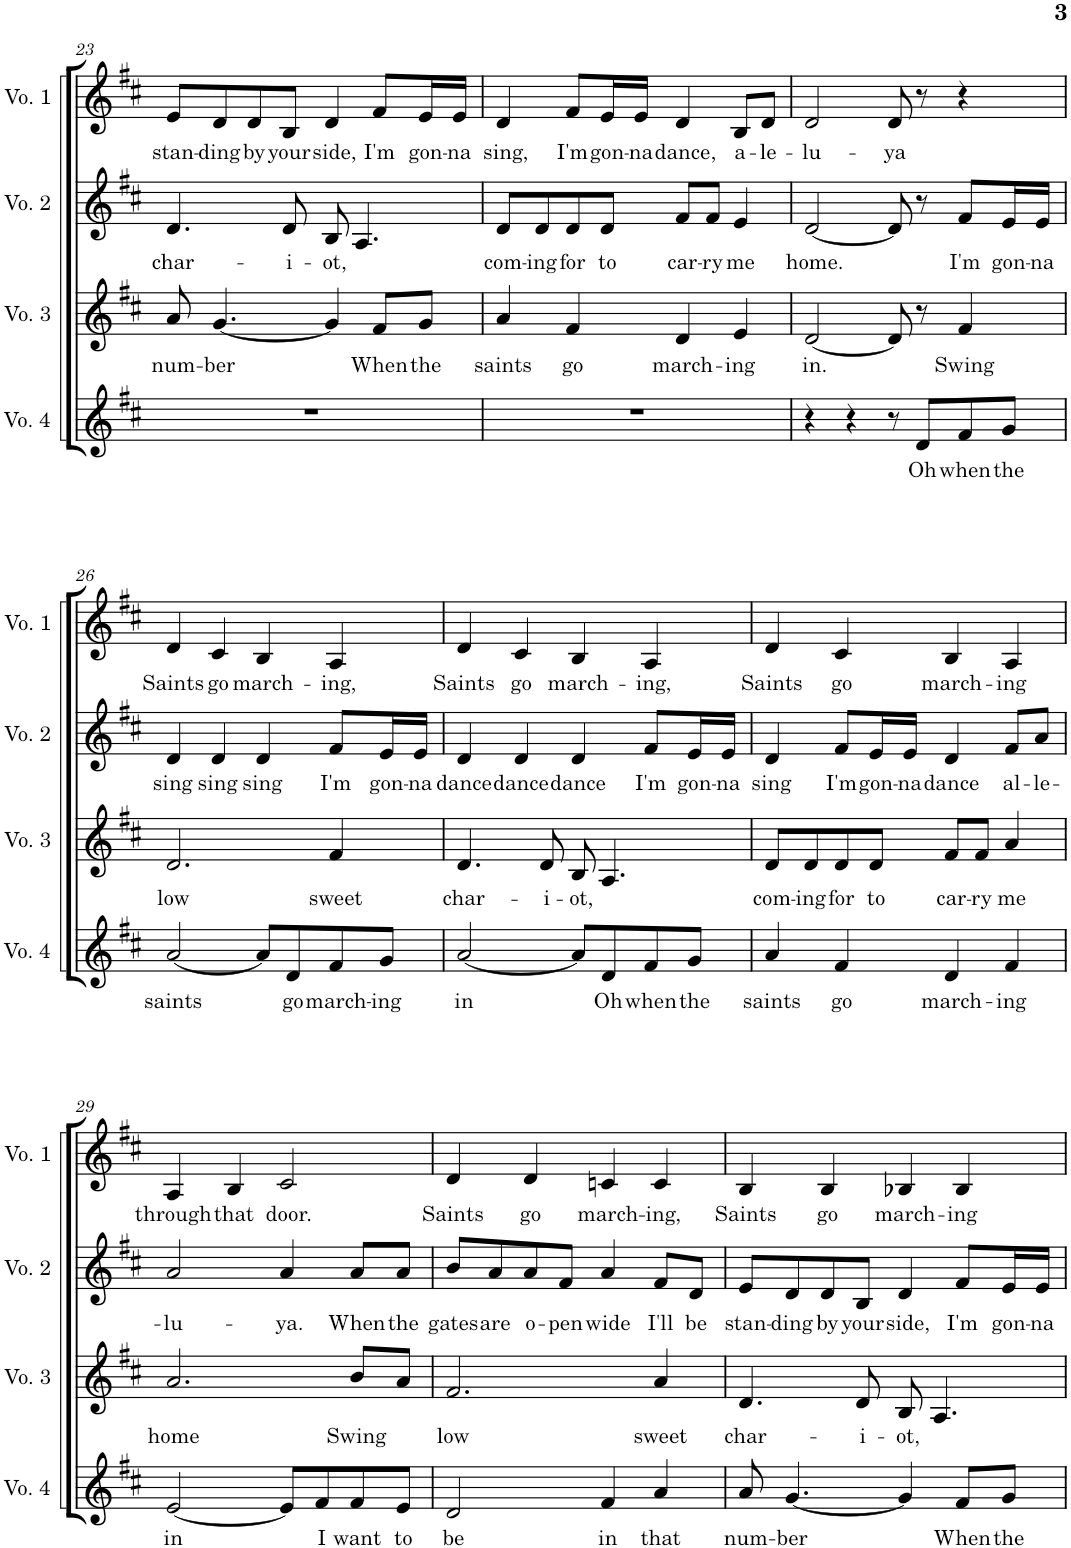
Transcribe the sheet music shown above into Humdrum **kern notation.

**kern	**text	**kern	**text	**kern	**text	**kern	**text
*part4	*part4	*part3	*part3	*part2	*part2	*part1	*part1
*staff4	*staff4	*staff3	*staff3	*staff2	*staff2	*staff1	*staff1
*I"Voice 4	*	*I"Voice 3	*	*I"Voice 2	*	*I"Voice 1	*
*I'Vo. 4	*	*I'Vo. 3	*	*I'Vo. 2	*	*I'Vo. 1	*
!!LO:PB:g=z
*clefG2	*	*clefG2	*	*clefG2	*	*clefG2	*
*k[f#c#]	*	*k[f#c#]	*	*k[f#c#]	*	*k[f#c#]	*
*M4/4	*	*M4/4	*	*M4/4	*	*M4/4	*
=23	=23	=23	=23	=23	=23	=23	=23
!	!	!	!LO:LY:b	!	!LO:LY:b	!	!LO:LY:b
1r	.	8a/	num-	4.d/	char-	8e/L	stan-
!	!	!	!LO:LY:b	!	!	!	!LO:LY:b
.	.	[4.g/	-ber	.	.	8d/	-ding
!	!	!	!	!	!	!	!LO:LY:b
.	.	.	.	.	.	8d/	by
!	!	!	!	!	!LO:LY:b	!	!LO:LY:b
.	.	.	.	8d/	-i-	8B/J	your
!	!	!	!	!	!LO:LY:b	!	!LO:LY:b
.	.	4g/]	.	8B/	-ot,	4d/	side,
.	.	.	.	4.A/	.	.	.
!	!	!	!LO:LY:b	!	!	!	!LO:LY:b
.	.	8f#/L	When	.	.	8f#/L	I'm
!	!	!	!LO:LY:b	!	!	!	!LO:LY:b
.	.	8g/J	the	.	.	16e/L	gon-
!	!	!	!	!	!	!	!LO:LY:b
.	.	.	.	.	.	16e/JJ	-na
=24	=24	=24	=24	=24	=24	=24	=24
!	!	!	!LO:LY:b	!	!LO:LY:b	!	!LO:LY:b
1r	.	4a/	saints	8d/L	com-	4d/	sing,
!	!	!	!	!	!LO:LY:b	!	!
.	.	.	.	8d/	-ing	.	.
!	!	!	!LO:LY:b	!	!LO:LY:b	!	!LO:LY:b
.	.	4f#/	go	8d/	for	8f#/L	I'm
!	!	!	!	!	!LO:LY:b	!	!LO:LY:b
.	.	.	.	8d/J	to	16e/L	gon-
!	!	!	!	!	!	!	!LO:LY:b
.	.	.	.	.	.	16e/JJ	-na
!	!	!	!LO:LY:b	!	!LO:LY:b	!	!LO:LY:b
.	.	4d/	march-	8f#/L	car-	4d/	dance,
!	!	!	!	!	!LO:LY:b	!	!
.	.	.	.	8f#/J	-ry	.	.
!	!	!	!LO:LY:b	!	!LO:LY:b	!	!LO:LY:b
.	.	4e/	-ing	4e/	me	8B/L	a-
!	!	!	!	!	!	!	!LO:LY:b
.	.	.	.	.	.	8d/J	-le-
=25	=25	=25	=25	=25	=25	=25	=25
!	!	!	!LO:LY:b	!	!LO:LY:b	!	!LO:LY:b
4r	.	[2d/	in.	[2d/	home.	2d/	-lu-
4r	.	.	.	.	.	.	.
!	!	!	!	!	!	!	!LO:LY:b
8r	.	8d/]	.	8d/]	.	8d/	-ya
!	!LO:LY:b	!	!	!	!	!	!
8d/L	Oh	8r	.	8r	.	8r	.
!	!LO:LY:b	!	!LO:LY:b	!	!LO:LY:b	!	!
8f#/	when	4f#/	Swing	8f#/L	I'm	4r	.
!	!LO:LY:b	!	!	!	!LO:LY:b	!	!
8g/J	the	.	.	16e/L	gon-	.	.
!	!	!	!	!	!LO:LY:b	!	!
.	.	.	.	16e/JJ	-na	.	.
!!LO:LB:g=z
=26	=26	=26	=26	=26	=26	=26	=26
!	!LO:LY:b	!	!LO:LY:b	!	!LO:LY:b	!	!LO:LY:b
[2a/	saints	2.d/	low	4d/	sing	4d/	Saints
!	!	!	!	!	!LO:LY:b	!	!LO:LY:b
.	.	.	.	4d/	sing	4c#/	go
!	!	!	!	!	!LO:LY:b	!	!LO:LY:b
8a/L]	.	.	.	4d/	sing	4B/	march-
!	!LO:LY:b	!	!	!	!	!	!
8d/	go	.	.	.	.	.	.
!	!LO:LY:b	!	!LO:LY:b	!	!LO:LY:b	!	!LO:LY:b
8f#/	march-	4f#/	sweet	8f#/L	I'm	4A/	-ing,
!	!LO:LY:b	!	!	!	!LO:LY:b	!	!
8g/J	-ing	.	.	16e/L	gon-	.	.
!	!	!	!	!	!LO:LY:b	!	!
.	.	.	.	16e/JJ	-na	.	.
=27	=27	=27	=27	=27	=27	=27	=27
!	!LO:LY:b	!	!LO:LY:b	!	!LO:LY:b	!	!LO:LY:b
[2a/	in	4.d/	char-	4d/	dance	4d/	Saints
!	!	!	!	!	!LO:LY:b	!	!LO:LY:b
.	.	.	.	4d/	dance	4c#/	go
!	!	!	!LO:LY:b	!	!	!	!
.	.	8d/	-i-	.	.	.	.
!	!	!	!LO:LY:b	!	!LO:LY:b	!	!LO:LY:b
8a/L]	.	8B/	-ot,	4d/	dance	4B/	march-
!	!LO:LY:b	!	!	!	!	!	!
8d/	Oh	4.A/	.	.	.	.	.
!	!LO:LY:b	!	!	!	!LO:LY:b	!	!LO:LY:b
8f#/	when	.	.	8f#/L	I'm	4A/	-ing,
!	!LO:LY:b	!	!	!	!LO:LY:b	!	!
8g/J	the	.	.	16e/L	gon-	.	.
!	!	!	!	!	!LO:LY:b	!	!
.	.	.	.	16e/JJ	-na	.	.
=28	=28	=28	=28	=28	=28	=28	=28
!	!LO:LY:b	!	!LO:LY:b	!	!LO:LY:b	!	!LO:LY:b
4a/	saints	8d/L	com-	4d/	sing	4d/	Saints
!	!	!	!LO:LY:b	!	!	!	!
.	.	8d/	-ing	.	.	.	.
!	!LO:LY:b	!	!LO:LY:b	!	!LO:LY:b	!	!LO:LY:b
4f#/	go	8d/	for	8f#/L	I'm	4c#/	go
!	!	!	!LO:LY:b	!	!LO:LY:b	!	!
.	.	8d/J	to	16e/L	gon-	.	.
!	!	!	!	!	!LO:LY:b	!	!
.	.	.	.	16e/JJ	-na	.	.
!	!LO:LY:b	!	!LO:LY:b	!	!LO:LY:b	!	!LO:LY:b
4d/	march-	8f#/L	car-	4d/	dance	4B/	march-
!	!	!	!LO:LY:b	!	!	!	!
.	.	8f#/J	-ry	.	.	.	.
!	!LO:LY:b	!	!LO:LY:b	!	!LO:LY:b	!	!LO:LY:b
4f#/	-ing	4a/	me	8f#/L	al-	4A/	-ing
!	!	!	!	!	!LO:LY:b	!	!
.	.	.	.	8a/J	-le-	.	.
!!LO:LB:g=z
=29	=29	=29	=29	=29	=29	=29	=29
!	!LO:LY:b	!	!LO:LY:b	!	!LO:LY:b	!	!LO:LY:b
[2e/	in	2.a/	home	2a/	-lu-	4A/	through
!	!	!	!	!	!	!	!LO:LY:b
.	.	.	.	.	.	4B/	that
!	!	!	!	!	!LO:LY:b	!	!LO:LY:b
8e/L]	.	.	.	4a/	-ya.	2c#/	door.
!	!LO:LY:b	!	!	!	!	!	!
8f#/	I	.	.	.	.	.	.
!	!LO:LY:b	!	!LO:LY:b	!	!LO:LY:b	!	!
8f#/	want	8b/L	Swing	8a/L	When	.	.
!	!LO:LY:b	!	!	!	!LO:LY:b	!	!
8e/J	to	8a/J	.	8a/J	the	.	.
=30	=30	=30	=30	=30	=30	=30	=30
!	!LO:LY:b	!	!LO:LY:b	!	!LO:LY:b	!	!LO:LY:b
2d/	be	2.f#/	low	8b/L	gates	4d/	Saints
!	!	!	!	!	!LO:LY:b	!	!
.	.	.	.	8a/	are	.	.
!	!	!	!	!	!LO:LY:b	!	!LO:LY:b
.	.	.	.	8a/	o-	4d/	go
!	!	!	!	!	!LO:LY:b	!	!
.	.	.	.	8f#/J	-pen	.	.
!	!LO:LY:b	!	!	!	!LO:LY:b	!	!LO:LY:b
4f#/	in	.	.	4a/	wide	4cn/	march-
!	!LO:LY:b	!	!LO:LY:b	!	!LO:LY:b	!	!LO:LY:b
4a/	that	4a/	sweet	8f#/L	I'll	4c/	-ing,
!	!	!	!	!	!LO:LY:b	!	!
.	.	.	.	8d/J	be	.	.
=31	=31	=31	=31	=31	=31	=31	=31
!	!LO:LY:b	!	!LO:LY:b	!	!LO:LY:b	!	!LO:LY:b
8a/	num-	4.d/	char-	8e/L	stan-	4B/	Saints
!	!LO:LY:b	!	!	!	!LO:LY:b	!	!
[4.g/	-ber	.	.	8d/	-ding	.	.
!	!	!	!	!	!LO:LY:b	!	!LO:LY:b
.	.	.	.	8d/	by	4B/	go
!	!	!	!LO:LY:b	!	!LO:LY:b	!	!
.	.	8d/	-i-	8B/J	your	.	.
!	!	!	!LO:LY:b	!	!LO:LY:b	!	!LO:LY:b
4g/]	.	8B/	-ot,	4d/	side,	4B-X/	march-
.	.	4.A/	.	.	.	.	.
!	!LO:LY:b	!	!	!	!LO:LY:b	!	!LO:LY:b
8f#/L	When	.	.	8f#/L	I'm	4B-/	-ing
!	!LO:LY:b	!	!	!	!LO:LY:b	!	!
8g/J	the	.	.	16e/L	gon-	.	.
!	!	!	!	!	!LO:LY:b	!	!
.	.	.	.	16e/JJ	-na	.	.
=	=	=	=	=	=	=	=
*-	*-	*-	*-	*-	*-	*-	*-
